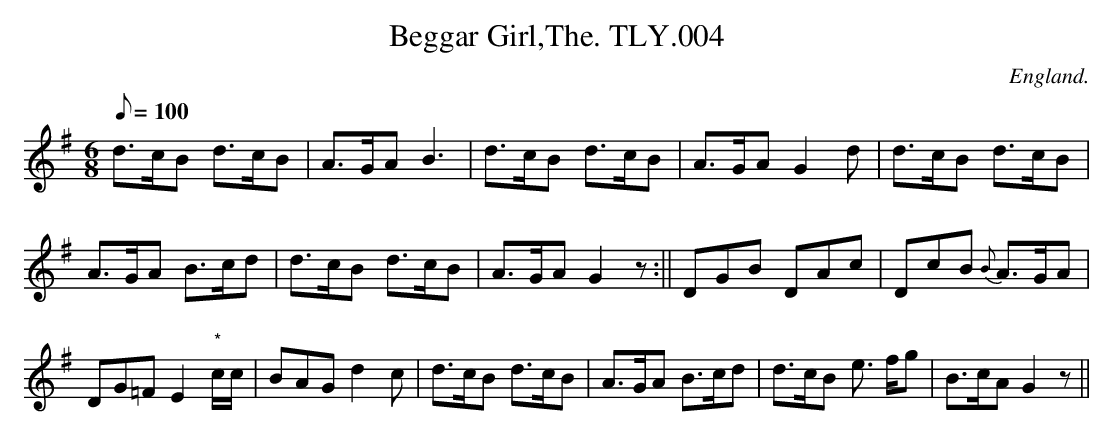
X:1
T:Beggar Girl,The. TLY.004
M:6/8
L:1/8
Q:100
O:England.
K:G
d>cB d>cB|A>GA B3|d>cB d>cB|A>GA G2d|d>cB d>cB|!
 A>GA B>cd|d>cB d>cB|A>GA G2z:||DGB DAc|DcB {B}A>GA|!
DG=F E2 "*"c/c/|BAG d2 c|d>cB d>cB|A>GA B>cd|d>cB e
>fg|B>cA G2 z||
